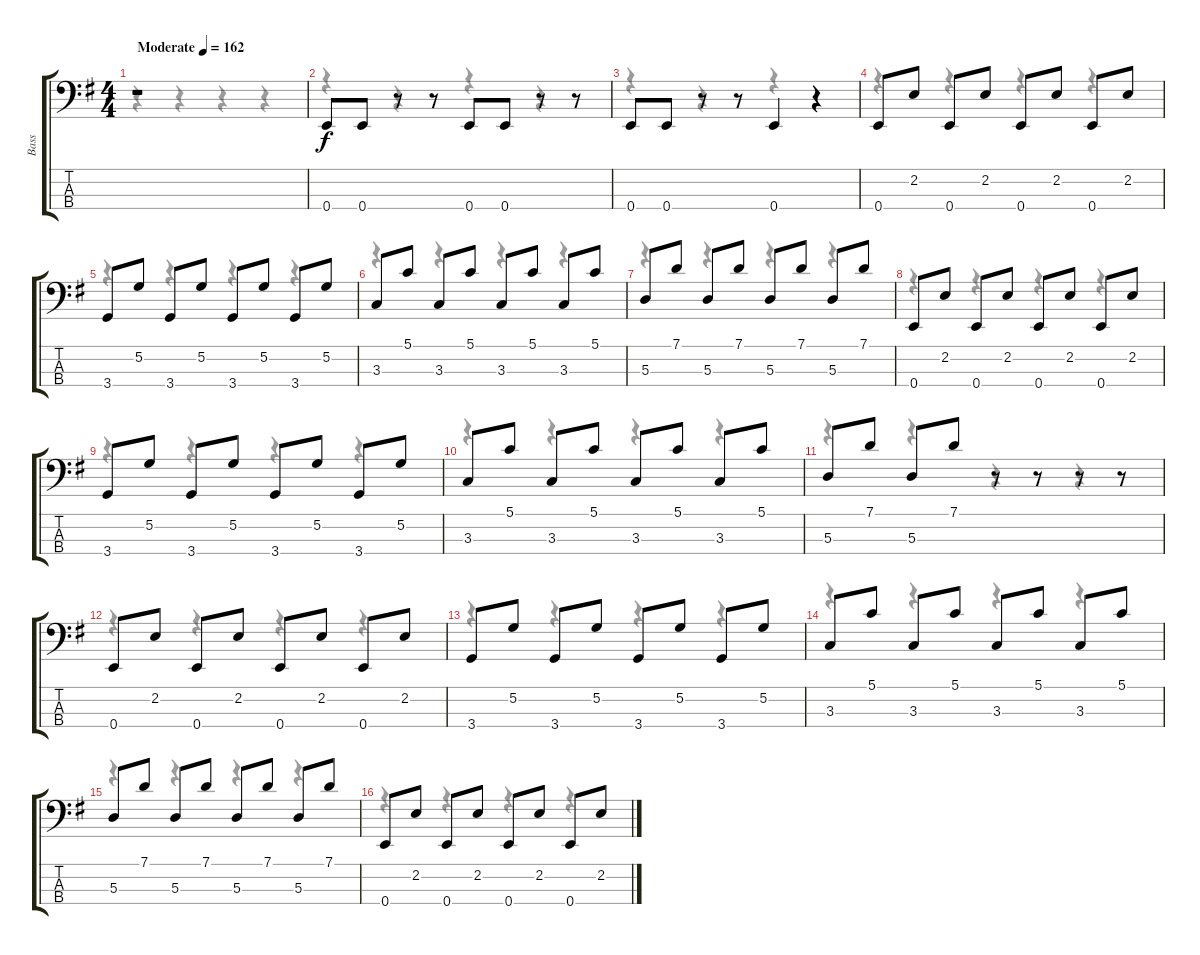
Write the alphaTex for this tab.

\track ("Bass" "Bass") {instrument electricbassfinger}
\staff {score tabs}
\tuning (G2 D2 A1 E1) {hide}
\voice
\ts (4 4)
\tempo (162 "Moderate")
\clef f4
\ks g
r.1{dy f instrument electricbassfinger} |
0.4.8 0.4.8 r.8 r.8 0.4.8 0.4.8 r.8 r.8 |
0.4.8 0.4.8 r.8 r.8 0.4.4 r.4 |
0.4.8 2.2.8 0.4.8 2.2.8 0.4.8 2.2.8 0.4.8 2.2.8 |
3.4.8 5.2.8 3.4.8 5.2.8 3.4.8 5.2.8 3.4.8 5.2.8 |
3.3.8 5.1.8 3.3.8 5.1.8 3.3.8 5.1.8 3.3.8 5.1.8 |
5.3.8 7.1.8 5.3.8 7.1.8 5.3.8 7.1.8 5.3.8 7.1.8 |
0.4.8 2.2.8 0.4.8 2.2.8 0.4.8 2.2.8 0.4.8 2.2.8 |
3.4.8 5.2.8 3.4.8 5.2.8 3.4.8 5.2.8 3.4.8 5.2.8 |
3.3.8 5.1.8 3.3.8 5.1.8 3.3.8 5.1.8 3.3.8 5.1.8 |
5.3.8 7.1.8 5.3.8 7.1.8 r.8 r.8 r.8 r.8 |
0.4.8 2.2.8 0.4.8 2.2.8 0.4.8 2.2.8 0.4.8 2.2.8 |
3.4.8 5.2.8 3.4.8 5.2.8 3.4.8 5.2.8 3.4.8 5.2.8 |
3.3.8 5.1.8 3.3.8 5.1.8 3.3.8 5.1.8 3.3.8 5.1.8 |
5.3.8 7.1.8 5.3.8 7.1.8 5.3.8 7.1.8 5.3.8 7.1.8 |
0.4.8 2.2.8 0.4.8 2.2.8 0.4.8 2.2.8 0.4.8 2.2.8
\voice
\clef f4
\ottava regular
\simile none
\ks g
r.4{dy f} r.4 r.4 r.4 |
r.4 r.4 r.4 r.4 |
r.4 r.4 r.4 r.4 |
r.4 r.4 r.4 r.4 |
r.4 r.4 r.4 r.4 |
r.4 r.4 r.4 r.4 |
r.4 r.4 r.4 r.4 |
r.4 r.4 r.4 r.4 |
r.4 r.4 r.4 r.4 |
r.4 r.4 r.4 r.4 |
r.4 r.4 r.4 r.4 |
r.4 r.4 r.4 r.4 |
r.4 r.4 r.4 r.4 |
r.4 r.4 r.4 r.4 |
r.4 r.4 r.4 r.4 |
r.4 r.4 r.4 r.4
